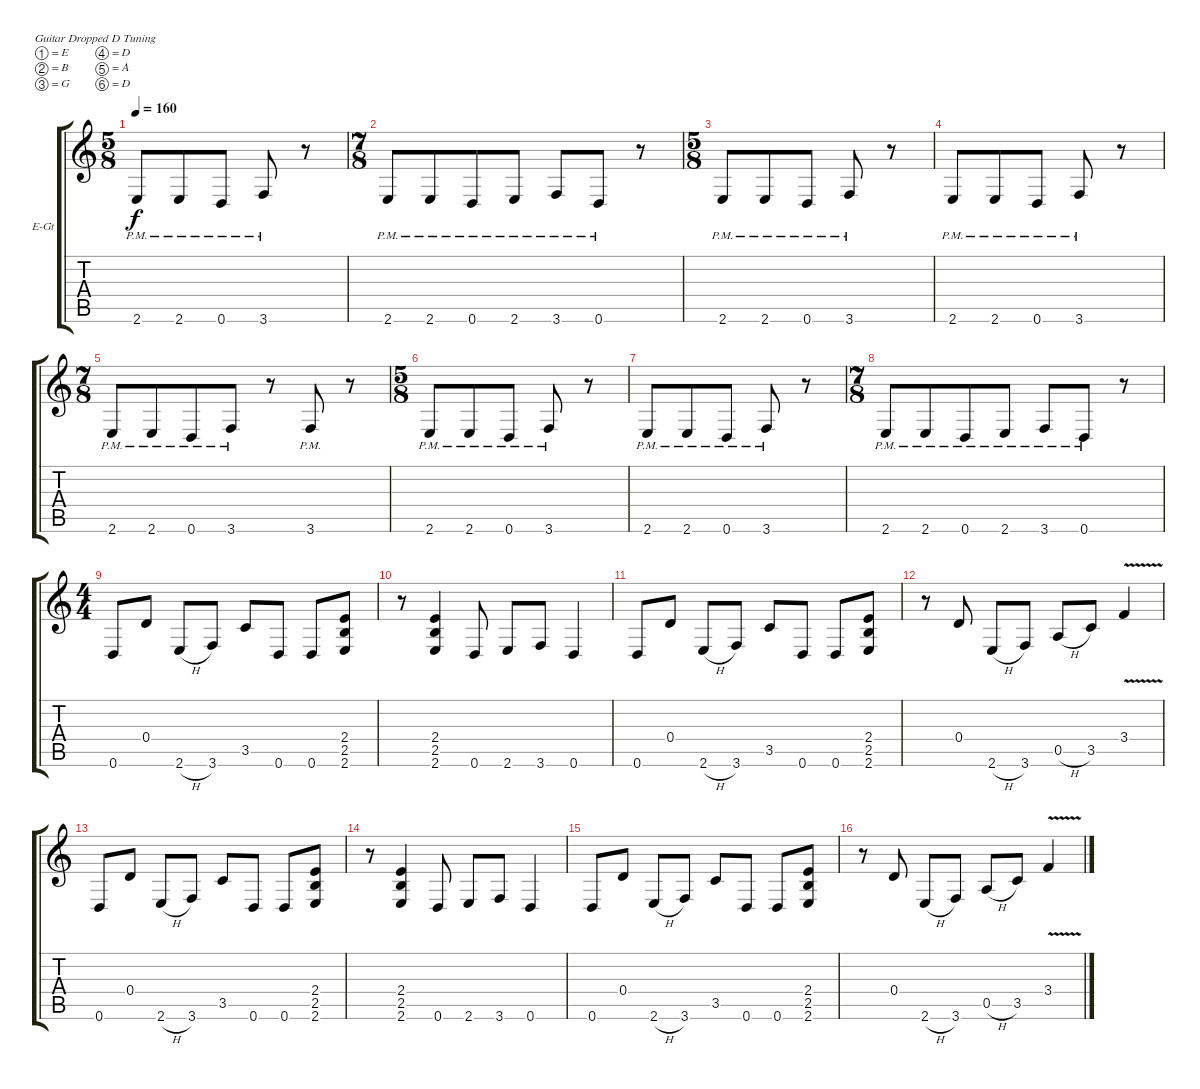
\bracketExtendMode groupsimilarinstruments
\firstSystemTrackNameOrientation horizontal
\otherSystemsTrackNameOrientation horizontal
\track ("Rhythm Guitar" "E-Gt") {instrument overdrivenguitar}
\staff {score tabs}
\tuning (E4 B3 G3 D3 A2 D2)
\ts (5 8)
\tempo 160
\clef g2
\ks c
2.6{pm}.8{dy f} 2.6{pm}.8 0.6{pm}.8 3.6{pm}.8 r.8 |
\ts (7 8)
2.6{pm}.8 2.6{pm}.8 0.6{pm}.8 2.6{pm}.8 3.6{pm}.8 0.6{pm}.8 r.8 |
\ts (5 8)
2.6{pm}.8 2.6{pm}.8 0.6{pm}.8 3.6{pm}.8 r.8 |
2.6{pm}.8 2.6{pm}.8 0.6{pm}.8 3.6{pm}.8 r.8 |
\ts (7 8)
2.6{pm}.8 2.6{pm}.8 0.6{pm}.8 3.6{pm}.8 r.8 3.6{pm}.8 r.8 |
\ts (5 8)
2.6{pm}.8 2.6{pm}.8 0.6{pm}.8 3.6{pm}.8 r.8 |
2.6{pm}.8 2.6{pm}.8 0.6{pm}.8 3.6{pm}.8 r.8 |
\ts (7 8)
2.6{pm}.8 2.6{pm}.8 0.6{pm}.8 2.6{pm}.8 3.6{pm}.8 0.6{pm}.8 r.8 |
\ts (4 4)
0.6.8 0.4.8 2.6{h}.8 3.6.8 3.5.8 0.6.8 0.6.8 (2.4 2.5 2.6).8 |
r.8 (2.4 2.5 2.6).4 0.6.8 2.6.8 3.6.8 0.6.4 |
0.6.8 0.4.8 2.6{h}.8 3.6.8 3.5.8 0.6.8 0.6.8 (2.4 2.5 2.6).8 |
r.8 0.4.8 2.6{h}.8 3.6.8 0.5{h}.8 3.5.8 3.4{v}.4 |
0.6.8 0.4.8 2.6{h}.8 3.6.8 3.5.8 0.6.8 0.6.8 (2.4 2.5 2.6).8 |
r.8 (2.4 2.5 2.6).4 0.6.8 2.6.8 3.6.8 0.6.4 |
0.6.8 0.4.8 2.6{h}.8 3.6.8 3.5.8 0.6.8 0.6.8 (2.4 2.5 2.6).8 |
r.8 0.4.8 2.6{h}.8 3.6.8 0.5{h}.8 3.5.8 3.4{v}.4
